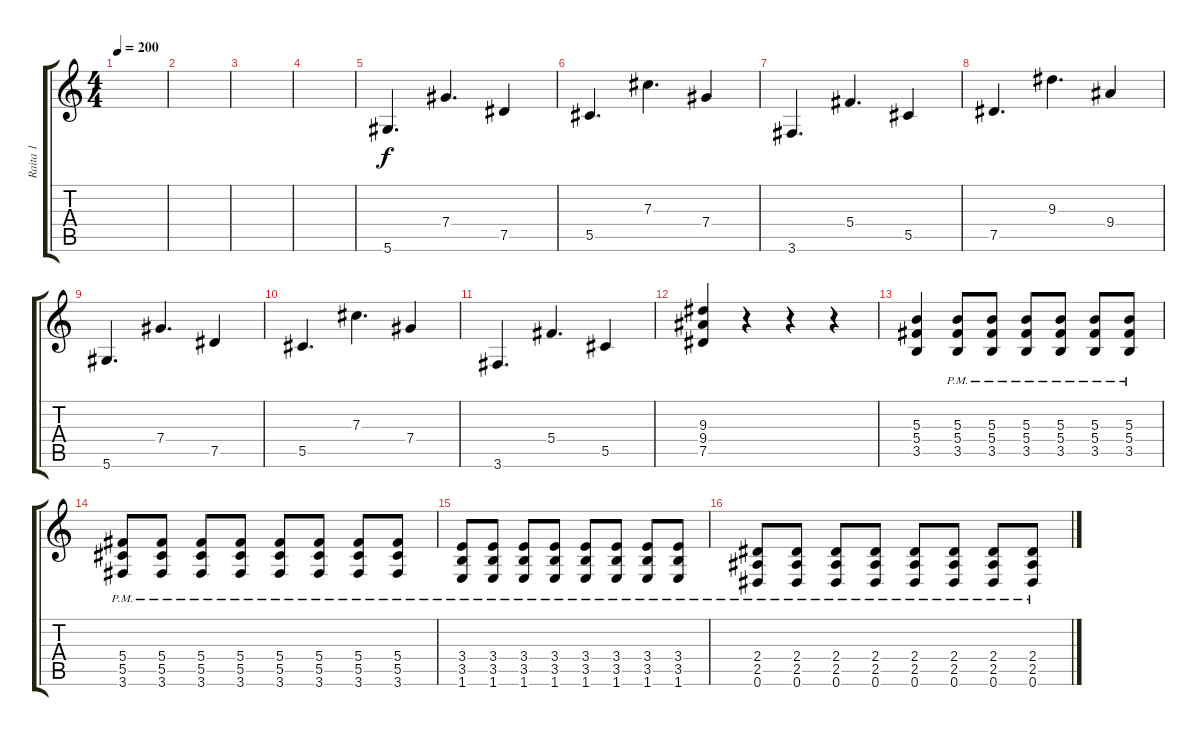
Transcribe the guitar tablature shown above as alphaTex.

\track ("Raita 1" "Raita 1") {instrument overdrivenguitar}
\staff {score tabs}
\tuning (Eb4 Bb3 Gb3 Db3 Ab2 Eb2) {hide}
\ts (4 4)
\tempo 200
\clef g2
\ks c
|
|
|
|
5.6.4{d instrument electricguitarjazz} 7.4.4{d} 7.5.4 |
5.5.4{d} 7.3.4{d} 7.4.4 |
3.6.4{d} 5.4.4{d} 5.5.4 |
7.5.4{d} 9.3.4{d} 9.4.4 |
5.6.4{d instrument electricguitarjazz} 7.4.4{d} 7.5.4 |
5.5.4{d} 7.3.4{d} 7.4.4 |
3.6.4{d} 5.4.4{d} 5.5.4 |
(9.3 9.4 7.5).4{instrument overdrivenguitar} r.4 r.4 r.4 |
(5.3 5.4 3.5).4 (5.3{pm} 5.4{pm} 3.5{pm}).8 (5.3{pm} 5.4{pm} 3.5{pm}).8 (5.3{pm} 5.4{pm} 3.5{pm}).8 (5.3{pm} 5.4{pm} 3.5{pm}).8 (5.3{pm} 5.4{pm} 3.5{pm}).8 (5.3{pm} 5.4{pm} 3.5{pm}).8 |
(5.4{pm} 5.5{pm} 3.6{pm}).8 (5.4{pm} 5.5{pm} 3.6{pm}).8 (5.4{pm} 5.5{pm} 3.6{pm}).8 (5.4{pm} 5.5{pm} 3.6{pm}).8 (5.4{pm} 5.5{pm} 3.6{pm}).8 (5.4{pm} 5.5{pm} 3.6{pm}).8 (5.4{pm} 5.5{pm} 3.6{pm}).8 (5.4{pm} 5.5{pm} 3.6{pm}).8 |
(3.4{pm} 3.5{pm} 1.6{pm}).8 (3.4{pm} 3.5{pm} 1.6{pm}).8 (3.4{pm} 3.5{pm} 1.6{pm}).8 (3.4{pm} 3.5{pm} 1.6{pm}).8 (3.4{pm} 3.5{pm} 1.6{pm}).8 (3.4{pm} 3.5{pm} 1.6{pm}).8 (3.4{pm} 3.5{pm} 1.6{pm}).8 (3.4{pm} 3.5{pm} 1.6{pm}).8 |
(2.4{pm} 2.5{pm} 0.6{pm}).8 (2.4{pm} 2.5{pm} 0.6{pm}).8 (2.4{pm} 2.5{pm} 0.6{pm}).8 (2.4{pm} 2.5{pm} 0.6{pm}).8 (2.4{pm} 2.5{pm} 0.6{pm}).8 (2.4{pm} 2.5{pm} 0.6{pm}).8 (2.4{pm} 2.5{pm} 0.6{pm}).8 (2.4{pm} 2.5{pm} 0.6{pm}).8
